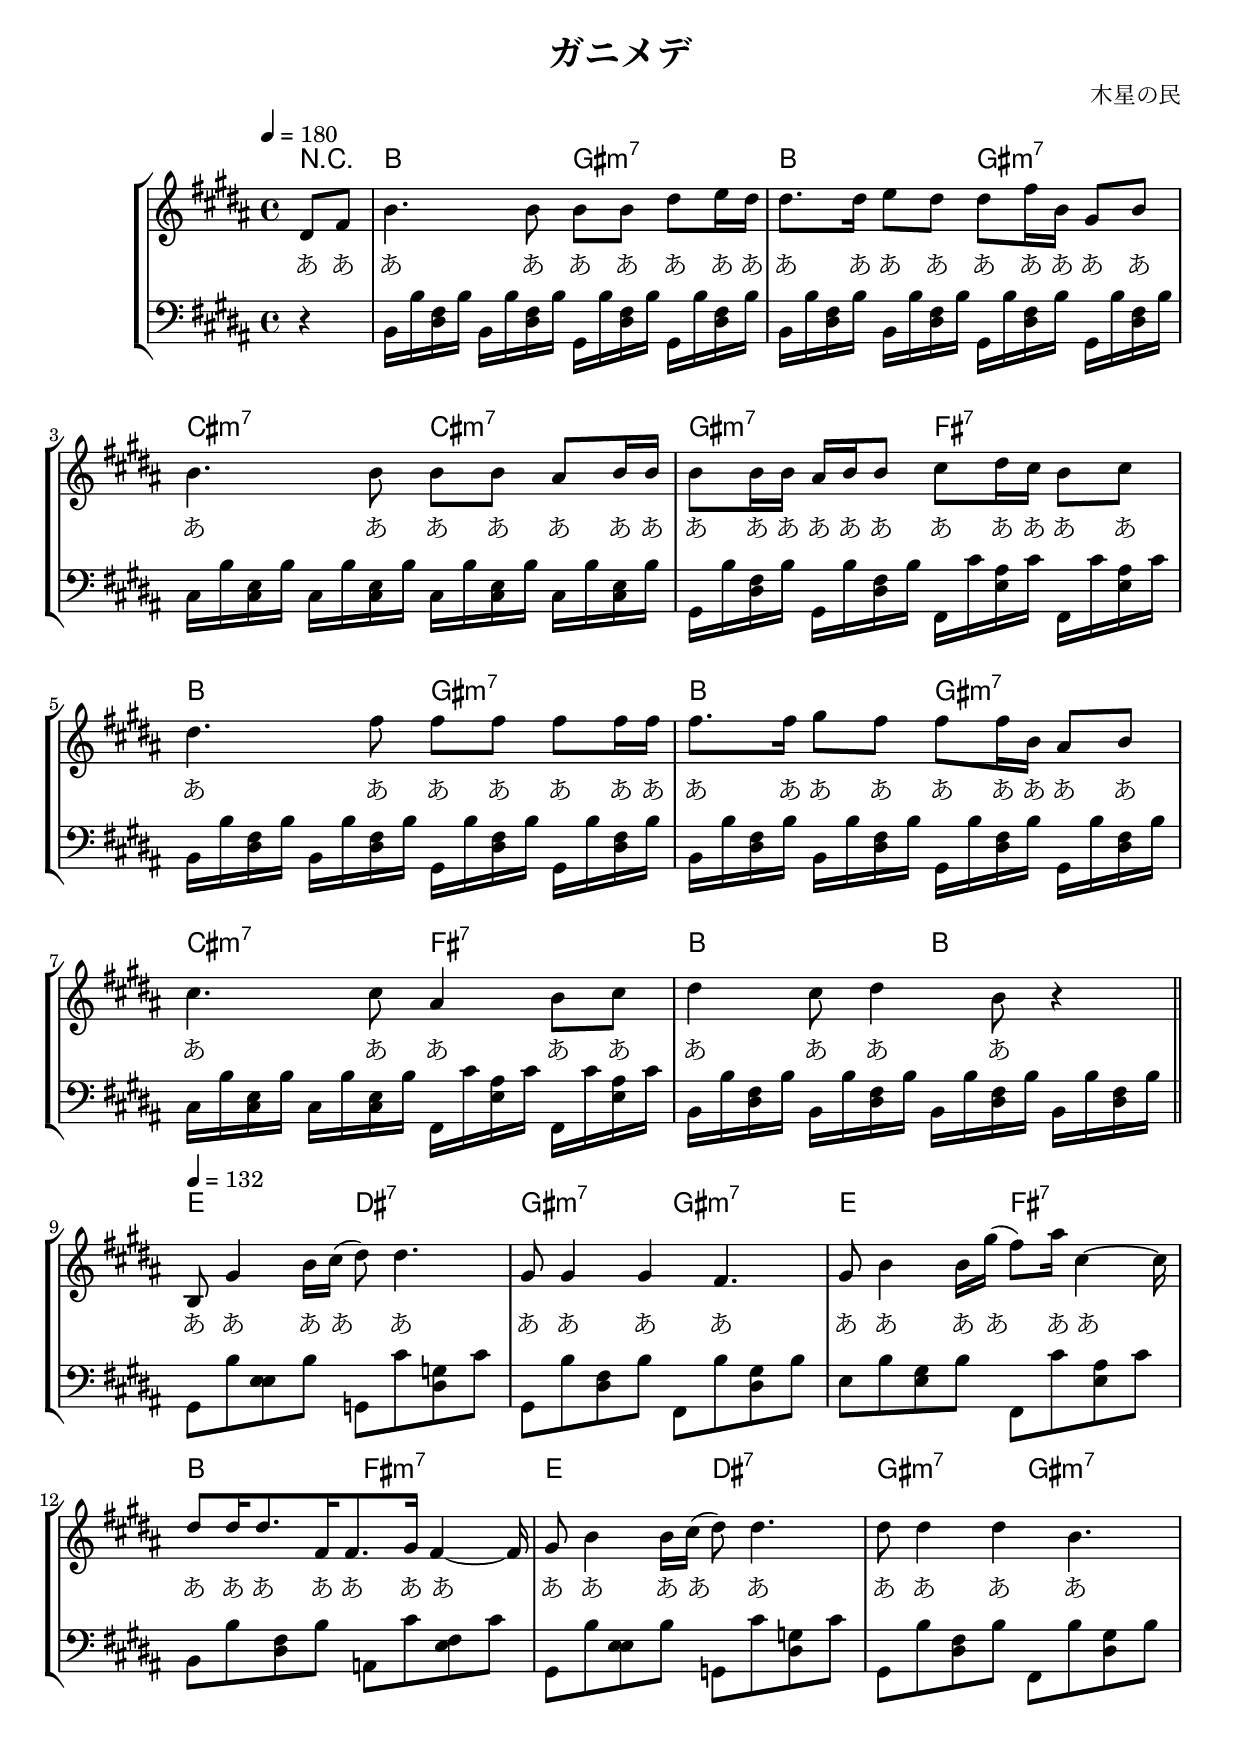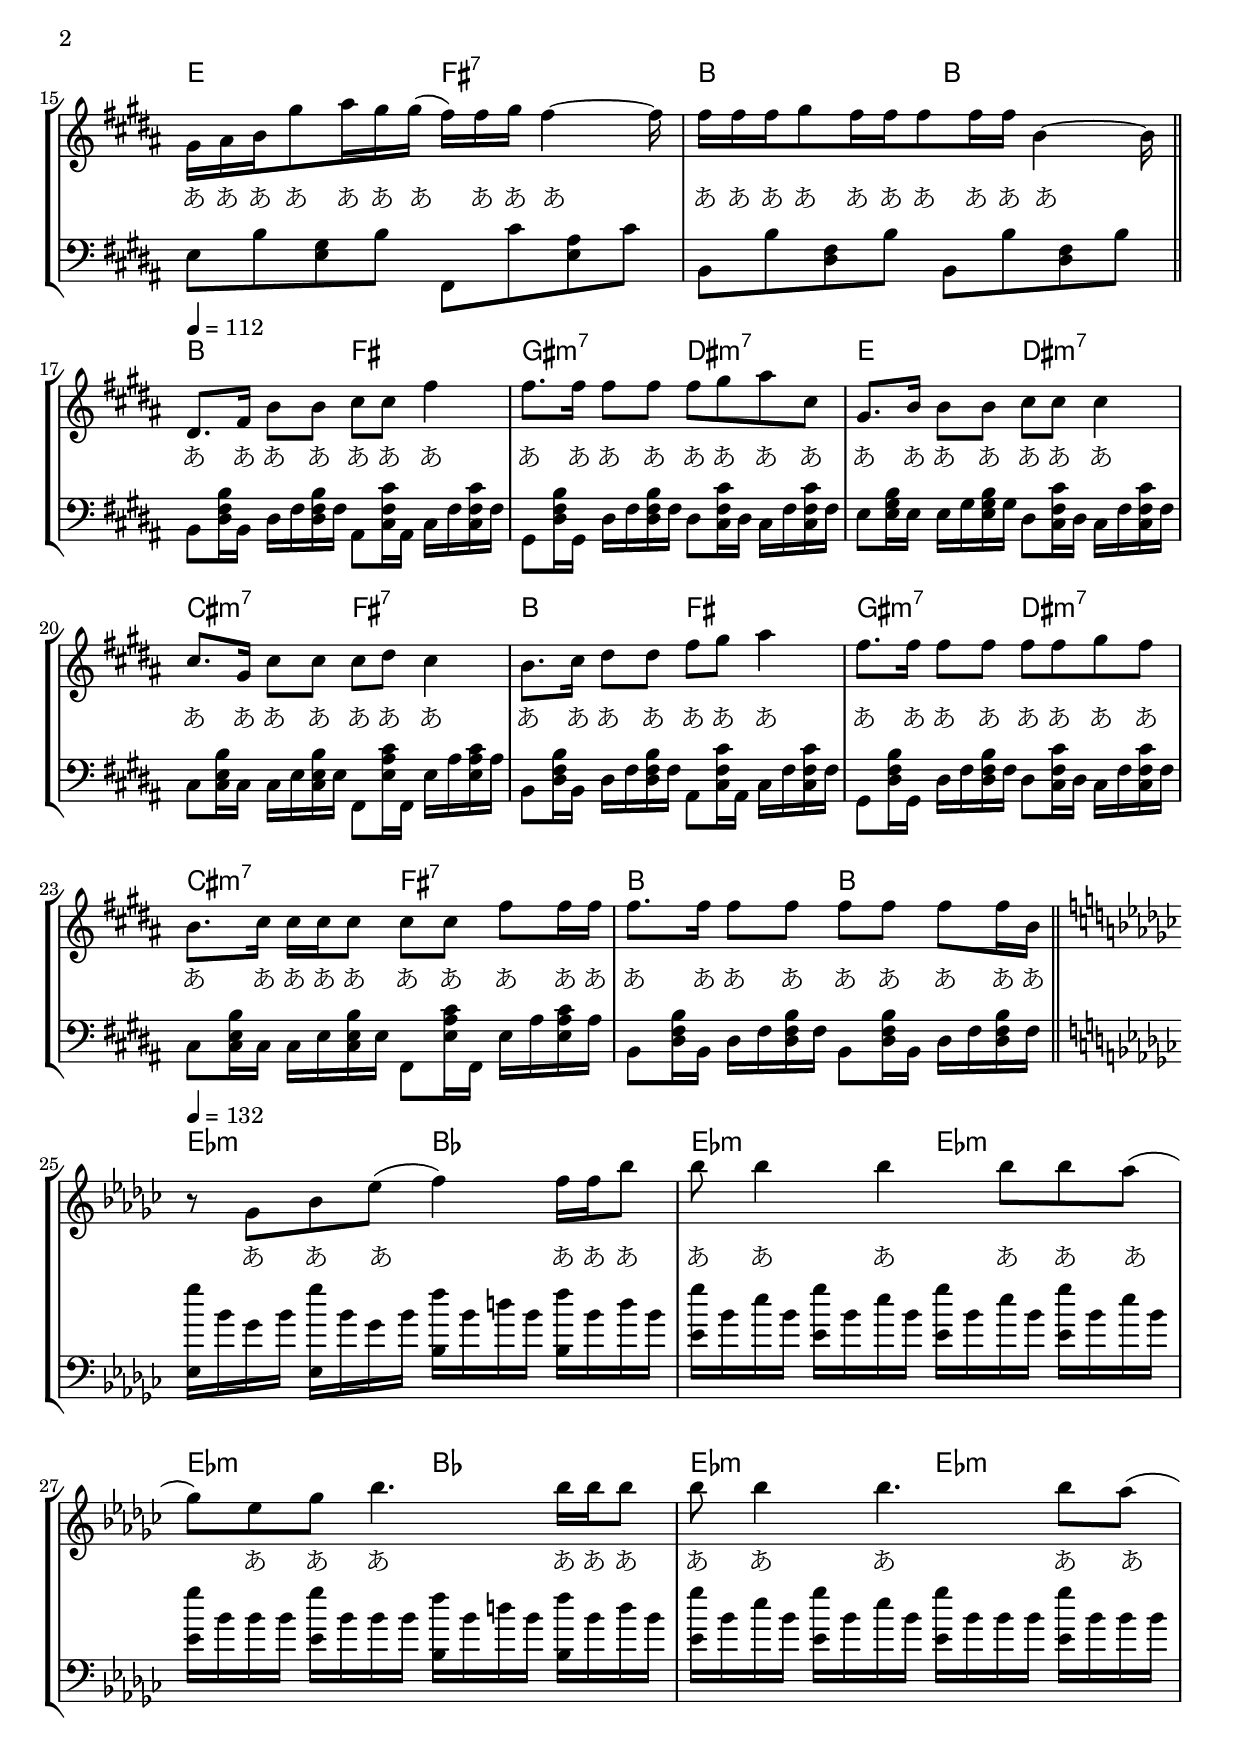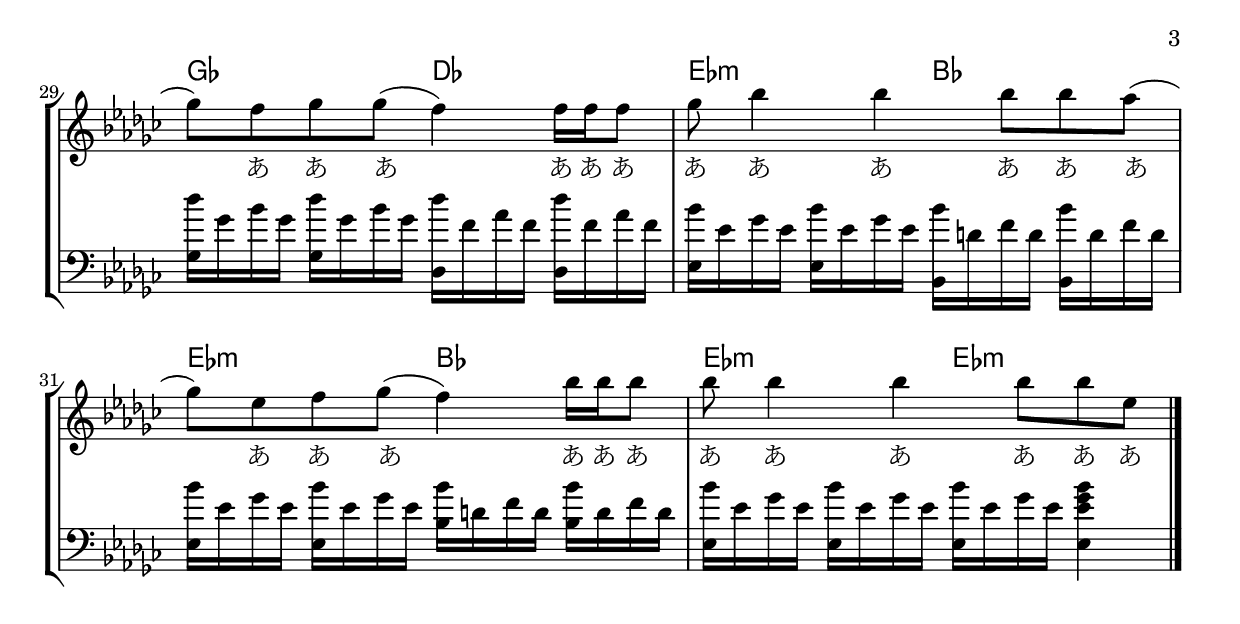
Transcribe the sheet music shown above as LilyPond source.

\version "2.12.1"

\header {
	title = \markup {ガニメデ}
	composer = \markup \center-column {木星の民}
}

harmony = \chordmode {
		r4b2 gis:min7 b gis:min7 cis:min7 cis:min7 gis:min7 fis:7 b gis:min7 b gis:min7 cis:min7 fis:7 b b 

	e dis:7 gis:min7 gis:min7 e fis:7 b fis:min7 e dis:7 gis:min7 gis:min7 e fis:7 b b 

	b fis gis:min7 dis:min7 e dis:min7 cis:min7 fis:7 b fis gis:min7 dis:min7 cis:min7 fis:7 b b 

	es:m bes es:m es:m es:m bes es:m es:m ges des es:m bes es:m bes es:m es:m 
}

melody = {
	\set Staff.midiInstrument = #"String Ensemble 1"
	\partial 8*2
		\key b \major
	\tempo 4 = 180
dis'8  fis'8 
	b'4.  b'8  b'8  b'8  dis''8  e''16  dis''16 
	dis''8.  dis''16  e''8  dis''8  dis''8  fis''16  b'16  gis'8  b'8 
	b'4.  b'8  b'8  b'8  ais'8  b'16  b'16 
	b'8  b'16  b'16  ais'16  b'16  b'8  cis''8  dis''16  cis''16  b'8  cis''8 
	dis''4.  fis''8  fis''8  fis''8  fis''8  fis''16  fis''16 
	fis''8.  fis''16  gis''8  fis''8  fis''8  fis''16  b'16  ais'8  b'8 
	cis''4.  cis''8  ais'4  b'8  cis''8 
	dis''4  cis''8  dis''4  b'8  	r4 	\set Staff.midiInstrument = #"String Ensemble 1"
		\tempo 4 = 132
 b8  gis'4  b'16  cis''16  (dis''8)  dis''4. 
	gis'8  gis'4  gis'4  fis'4. 
	gis'8  b'4  b'16  gis''16  (fis''8)  ais''16  cis''4~cis''16 
	dis''8  dis''16  dis''8.  fis'16  fis'8.  gis'16  fis'4~fis'16 
	gis'8  b'4  b'16  cis''16  (dis''8)  dis''4. 
	dis''8  dis''4  dis''4  b'4. 
	gis'16  ais'16  b'16  gis''8  ais''16  gis''16  gis''16  (fis''16)  fis''16  gis''16  fis''4~fis''16 
	fis''16  fis''16  fis''16  gis''8  fis''16  fis''16  fis''8  fis''16  fis''16  b'4~b'16
	\set Staff.midiInstrument = #"String Ensemble 1"
		\tempo 4 = 112
 dis'8.  fis'16  b'8  b'8  cis''8  cis''8  fis''4 
	fis''8.  fis''16  fis''8  fis''8  fis''8  gis''8  ais''8  cis''8 
	gis'8.  b'16  b'8  b'8  cis''8  cis''8  cis''4 
	cis''8.  gis'16  cis''8  cis''8  cis''8  dis''8  cis''4 
	b'8.  cis''16  dis''8  dis''8  fis''8  gis''8  ais''4 
	fis''8.  fis''16  fis''8  fis''8  fis''8  fis''8  gis''8  fis''8 
	b'8.  cis''16  cis''16  cis''16  cis''8  cis''8  cis''8  fis''8  fis''16  fis''16 
	fis''8.  fis''16  fis''8  fis''8  fis''8  fis''8  fis''8  fis''16  b'16
	\set Staff.midiInstrument = #"String Ensemble 1"
		\key ges \major
	\tempo 4 = 132
r8 ges'8  bes'8  es''8  (f''4)  f''16  f''16  bes''8 
	bes''8  bes''4  bes''4  bes''8  bes''8  as''8 
	(ges''8)  es''8  ges''8  bes''4.  bes''16  bes''16  bes''8 
	bes''8  bes''4  bes''4.  bes''8  as''8 
	(ges''8)  f''8  ges''8  ges''8  (f''4)  f''16  f''16  f''8 
	ges''8  bes''4  bes''4  bes''8  bes''8  as''8 
	(ges''8)  es''8  f''8  ges''8  (f''4)  bes''16  bes''16  bes''8 
	bes''8  bes''4  bes''4  bes''8  bes''8  es''8
	\bar "|."
}

words = \lyricmode {
	あ  あ  あ  あ  あ  あ  あ  あ  あ  あ  あ  あ  あ  あ  あ  あ  あ  あ  あ  あ  あ  あ  あ  あ  あ  あ  あ  あ  あ  あ  あ  あ  あ  あ  あ  あ  あ  あ  あ  あ  あ  あ  あ  あ  あ  あ  あ  あ  あ  あ  あ  あ  あ  あ  あ  あ  あ  あ  あ  あ  あ  
	あ  あ  あ  あ  あ  あ  あ  あ  あ  あ  あ  あ  あ  あ  あ  あ  あ  あ  あ  あ  あ  あ  あ  あ  あ  あ  あ  あ  あ  あ  あ  あ  あ  あ  あ  あ  あ  あ  あ  あ  あ  あ  あ  あ  あ  あ  あ  あ  あ  あ  あ  
	あ  あ  あ  あ  あ  あ  あ  あ  あ  あ  あ  あ  あ  あ  あ  あ  あ  あ  あ  あ  あ  あ  あ  あ  あ  あ  あ  あ  あ  あ  あ  あ  あ  あ  あ  あ  あ  あ  あ  あ  あ  あ  あ  あ  あ  あ  あ  あ  あ  あ  あ  あ  あ  あ  あ  あ  あ  あ  あ  あ  あ  あ  あ  
	あ  あ  あ  あ  あ  あ  あ  あ  あ  あ  あ  あ  あ  あ  あ  あ  あ  あ  あ  あ  あ  あ  あ  あ  あ  あ  あ  あ  あ  あ  あ  あ  あ  あ  あ  あ  あ  あ  あ  あ  あ  あ  あ  あ  あ  あ  あ  
}

tempochange = {
	\tempo 4 = 180
	r1 | r1 | r1 | r1 | r1 | r1 | r1 | r1 \bar "||"
	\tempo 4 = 132
	r1 | r1 | r1 | r1 | r1 | r1 | r1 | r1 \bar "||"
	\tempo 4 = 112
	r1 | r1 | r1 | r1 | r1 | r1 | r1 | r1 \bar "||"
	\tempo 4 = 132
	r1 | r1 | r1 | r1 | r1 | r1 | r1 | r1 \bar "|."
}

mainacc = {
	\clef bass
	\set Staff.midiInstrument = #"String Ensemble 2"
	\key b \major
	\tempo 4 = 180
	\partial 8*2
	r4	b,16 b <dis fis> b b, b <dis fis> b
	gis,16 b <dis fis> b gis, b <dis fis> b
	b,16 b <dis fis> b b, b <dis fis> b
	gis,16 b <dis fis> b gis, b <dis fis> b
	cis16 b <cis e> b cis b <cis e> b
	cis16 b <cis e> b cis b <cis e> b
	gis,16 b <dis fis> b gis, b <dis fis> b
	fis,16 cis' <e ais> cis' fis, cis' <e ais> cis'
	b,16 b <dis fis> b b, b <dis fis> b
	gis,16 b <dis fis> b gis, b <dis fis> b
	b,16 b <dis fis> b b, b <dis fis> b
	gis,16 b <dis fis> b gis, b <dis fis> b
	cis16 b <cis e> b cis b <cis e> b
	fis,16 cis' <e ais> cis' fis, cis' <e ais> cis'
	b,16 b <dis fis> b b, b <dis fis> b
	b,16 b <dis fis> b b, b <dis fis> b
	\bar "||"

	\set Staff.midiInstrument = #"String Ensemble 2"
	\tempo 4 = 132
	gis,8 b <e e> b
	g,8 cis' <dis g> cis'
	gis,8 b <dis fis> b
	fis,8 b <dis gis> b
	e8 b <e gis> b
	fis,8 cis' <e ais> cis'
	b,8 b <dis fis> b
	a,8 cis' <e fis> cis'
	gis,8 b <e e> b
	g,8 cis' <dis g> cis'
	gis,8 b <dis fis> b
	fis,8 b <dis gis> b
	e8 b <e gis> b
	fis,8 cis' <e ais> cis'
	b,8 b <dis fis> b
	b,8 b <dis fis> b
	\bar "||"

	\set Staff.midiInstrument = #"String Ensemble 2"
	\tempo 4 = 112
	b,8 <dis fis b>16 b,16   dis16 fis16 <dis fis b>16 fis16
	ais,8 <cis fis cis'>16 ais,16   cis16 fis16 <cis fis cis'>16 fis16
	gis,8 <dis fis b>16 gis,16   dis16 fis16 <dis fis b>16 fis16
	dis8 <cis fis cis'>16 dis16   cis16 fis16 <cis fis cis'>16 fis16
	e8 <e gis b>16 e16   e16 gis16 <e gis b>16 gis16
	dis8 <cis fis cis'>16 dis16   cis16 fis16 <cis fis cis'>16 fis16
	cis8 <cis e b>16 cis16   cis16 e16 <cis e b>16 e16
	fis,8 <e ais cis'>16 fis,16   e16 ais16 <e ais cis'>16 ais16
	b,8 <dis fis b>16 b,16   dis16 fis16 <dis fis b>16 fis16
	ais,8 <cis fis cis'>16 ais,16   cis16 fis16 <cis fis cis'>16 fis16
	gis,8 <dis fis b>16 gis,16   dis16 fis16 <dis fis b>16 fis16
	dis8 <cis fis cis'>16 dis16   cis16 fis16 <cis fis cis'>16 fis16
	cis8 <cis e b>16 cis16   cis16 e16 <cis e b>16 e16
	fis,8 <e ais cis'>16 fis,16   e16 ais16 <e ais cis'>16 ais16
	b,8 <dis fis b>16 b,16   dis16 fis16 <dis fis b>16 fis16
	b,8 <dis fis b>16 b,16   dis16 fis16 <dis fis b>16 fis16
	\bar "||"

	\set Staff.midiInstrument = #"String Ensemble 2"
	\key ges \major
	\tempo 4 = 132
	<es ges''>16 bes' ges' bes' <es ges''> bes' ges' bes'
	<bes f''>16 bes' d'' bes' <bes f''> bes' d'' bes'
	<es' ges''>16 bes' es'' bes' <es' ges''> bes' es'' bes'
	<es' ges''>16 bes' es'' bes' <es' ges''> bes' es'' bes'
	<es' ges''>16 bes' bes' bes' <es' ges''> bes' bes' bes'
	<bes f''>16 bes' d'' bes' <bes f''> bes' d'' bes'
	<es' ges''>16 bes' es'' bes' <es' ges''> bes' es'' bes'
	<es' ges''>16 bes' bes' bes' <es' ges''> bes' bes' bes'
	<ges des''>16 ges' bes' ges' <ges des''> ges' bes' ges'
	<des des''>16 f' as' f' <des des''> f' as' f'
	<es bes'>16 es' ges' es' <es bes'> es' ges' es'
	<bes, bes'>16 d' f' d' <bes, bes'> d' f' d'
	<es bes'>16 es' ges' es' <es bes'> es' ges' es'
	<bes bes'>16 d' f' d' <bes bes'> d' f' d'
	<es bes'>16 es' ges' es' <es bes'> es' ges' es'
	<es bes'>16 es' ges' es' <es es' ges' bes'>4
	\bar "|."
}

subacc = {
	\clef bass
	\set Staff.midiInstrument = #"Tuba"
	\key b \major
	\tempo 4 = 180
	\partial 8*2
	r4	b,16 b fis b b, b fis b
	gis,16 b fis b gis, b fis b
	b,16 b fis b b, b fis b
	gis,16 b fis b gis, b fis b
	cis16 b e b cis b e b
	cis16 b e b cis b e b
	gis,16 b fis b gis, b fis b
	fis,16 cis' ais cis' fis, cis' ais cis'
	b,16 b fis b b, b fis b
	gis,16 b fis b gis, b fis b
	b,16 b fis b b, b fis b
	gis,16 b fis b gis, b fis b
	cis16 b e b cis b e b
	fis,16 cis' ais cis' fis, cis' ais cis'
	b,16 b fis b b, b fis b
	b,16 b fis b b, b fis b
	\bar "||"

	\set Staff.midiInstrument = #"Tuba"
	\tempo 4 = 132
	gis,8 b e b
	g,8 cis' g cis'
	gis,8 b fis b
	fis,8 b gis b
	e8 b gis b
	fis,8 cis' ais cis'
	b,8 b fis b
	a,8 cis' fis cis'
	gis,8 b e b
	g,8 cis' g cis'
	gis,8 b fis b
	fis,8 b gis b
	e8 b gis b
	fis,8 cis' ais cis'
	b,8 b fis b
	b,8 b fis b
	\bar "||"

	\set Staff.midiInstrument = #"Tuba"
	\tempo 4 = 112
	b,8 r16 <dis fis b>16 <dis fis b>8 r16 b,16
	ais,8 r16 <cis fis cis'>16 <cis fis cis'>8 r16 ais,16
	gis,8 r16 <dis fis b>16 <dis fis b>8 r16 gis,16
	dis8 r16 <cis fis cis'>16 <cis fis cis'>8 r16 dis16
	e8 r16 <e gis b>16 <e gis b>8 r16 e16
	dis8 r16 <cis fis cis'>16 <cis fis cis'>8 r16 dis16
	cis8 r16 <cis e b>16 <cis e b>8 r16 cis16
	fis,8 r16 <e ais cis'>16 <e ais cis'>8 r16 fis,16
	b,8 r16 <dis fis b>16 <dis fis b>8 r16 b,16
	ais,8 r16 <cis fis cis'>16 <cis fis cis'>8 r16 ais,16
	gis,8 r16 <dis fis b>16 <dis fis b>8 r16 gis,16
	dis8 r16 <cis fis cis'>16 <cis fis cis'>8 r16 dis16
	cis8 r16 <cis e b>16 <cis e b>8 r16 cis16
	fis,8 r16 <e ais cis'>16 <e ais cis'>8 r16 fis,16
	b,8 r16 <dis fis b>16 <dis fis b>8 r16 b,16
	b,8 r16 <dis fis b>16 <dis fis b>8 r16 b,16
	\bar "||"

	\set Staff.midiInstrument = #"Tuba"
	\key ges \major
	\tempo 4 = 132
	<es ges''>16 bes' ges' bes' <es ges''> bes' ges' bes'
	<bes f''>16 bes' d'' bes' <bes f''> bes' d'' bes'
	<es' ges''>16 bes' es'' bes' <es' ges''> bes' es'' bes'
	<es' ges''>16 bes' es'' bes' <es' ges''> bes' es'' bes'
	<es' ges''>16 bes' bes' bes' <es' ges''> bes' bes' bes'
	<bes f''>16 bes' d'' bes' <bes f''> bes' d'' bes'
	<es' ges''>16 bes' es'' bes' <es' ges''> bes' es'' bes'
	<es' ges''>16 bes' bes' bes' <es' ges''> bes' bes' bes'
	<ges des''>16 ges' bes' ges' <ges des''> ges' bes' ges'
	<des des''>16 f' as' f' <des des''> f' as' f'
	<es bes'>16 es' ges' es' <es bes'> es' ges' es'
	<bes, bes'>16 d' f' d' <bes, bes'> d' f' d'
	<es bes'>16 es' ges' es' <es bes'> es' ges' es'
	<bes bes'>16 d' f' d' <bes bes'> d' f' d'
	<es bes'>16 es' ges' es' <es bes'> es' ges' es'
	<es bes'>16 es' ges' es' <es es' ges' bes'>4
	\bar "|."
}

percA = {
	\drummode {
	\partial 8*2
	r4	r1 |r1 |r1 |r1 |r1 |r1 |r1 |r1 \bar "||"
	r1 |r1 |r1 |r1 |r1 |r1 |r1 |r1 \bar "||"
	r1 |r1 |r1 |r1 |r1 |r1 |r1 |r1 \bar "||"
	r1 |r1 |r1 |r1 |r1 |r1 |r1 |r1 \bar "|."
	}
}

percB = {
	\drummode {
	\partial 8*2
	r4	r1 |r1 |r1 |r1 |r1 |r1 |r1 |r1 \bar "||"
	r1 |r1 |r1 |r1 |r1 |r1 |r1 |r1 \bar "||"
	r1 |r1 |r1 |r1 |r1 |r1 |r1 |r1 \bar "||"
	r1 |r1 |r1 |r1 |r1 |r1 |r1 |r1 \bar "|."
	}
}

percC = {
	\drummode {
	\partial 8*2
	r4	r1 |r1 |r1 |r1 |r1 |r1 |r1 |r1 \bar "||"
	r1 |r1 |r1 |r1 |r1 |r1 |r1 |r1 \bar "||"
	r1 |r1 |r1 |r1 |r1 |r1 |r1 |r1 \bar "||"
	r1 |r1 |r1 |r1 |r1 |r1 |r1 |r1 \bar "|."
	}
}

percD = {
	\drummode {
	\partial 8*2
	r4	r1 |r1 |r1 |r1 |r1 |r1 |r1 |r1 \bar "||"
	r1 |r1 |r1 |r1 |r1 |r1 |r1 |r1 \bar "||"
	r1 |r1 |r1 |r1 |r1 |r1 |r1 |r1 \bar "||"
	r1 |r1 |r1 |r1 |r1 |r1 |r1 |r1 \bar "|."
	}
}

percE = {
	\drummode {
	\partial 8*2
	r4	r1 |r1 |r1 |r1 |r1 |r1 |r1 |r1 \bar "||"
	r1 |r1 |r1 |r1 |r1 |r1 |r1 |r1 \bar "||"
	r1 |r1 |r1 |r1 |r1 |r1 |r1 |r1 \bar "||"
	r1 |r1 |r1 |r1 |r1 |r1 |r1 |r1 \bar "|."
	}
}

\score {
	<<
		\new StaffGroup <<
			\new ChordNames {\harmony}
			\new Voice = "melody" {\melody}
			\new Lyrics \lyricsto "melody" \words
			\new Staff = "mainacc" {\mainacc}
		>>
	>>
	\layout { }
}
